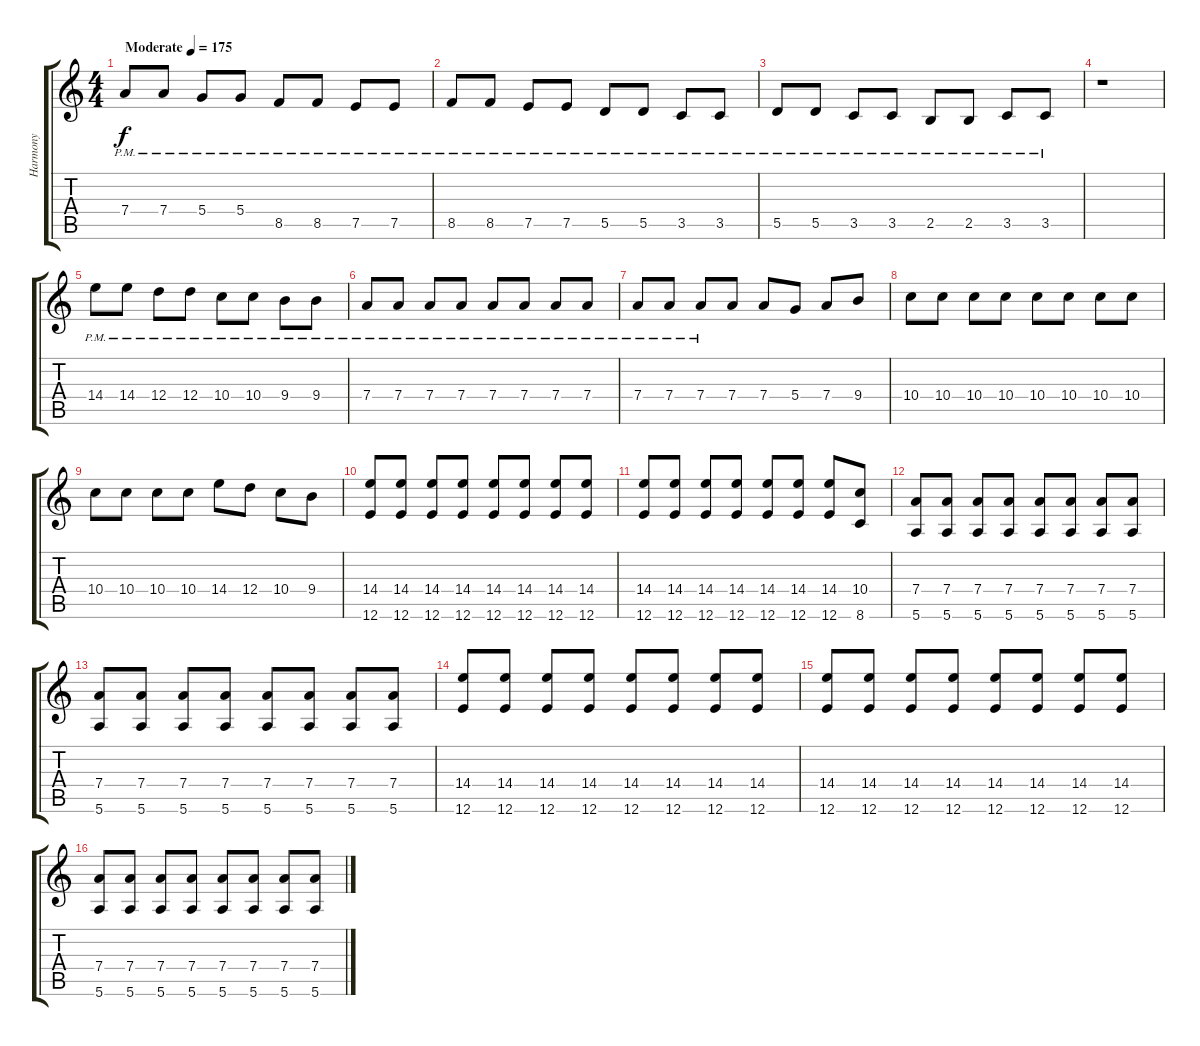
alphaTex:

\track ("Harmony" "Harmony") {instrument distortionguitar}
\staff {score tabs}
\tuning (E4 B3 G3 D3 A2 E2) {hide}
\ts (4 4)
\tempo (175 "Moderate")
\clef g2
\ks c
7.4{pm}.8{dy f instrument distortionguitar} 7.4{pm}.8 5.4{pm}.8 5.4{pm}.8 8.5{pm}.8 8.5{pm}.8 7.5{pm}.8 7.5{pm}.8 |
8.5{pm}.8 8.5{pm}.8 7.5{pm}.8 7.5{pm}.8 5.5{pm}.8 5.5{pm}.8 3.5{pm}.8 3.5{pm}.8 |
5.5{pm}.8 5.5{pm}.8 3.5{pm}.8 3.5{pm}.8 2.5{pm}.8 2.5{pm}.8 3.5{pm}.8 3.5{pm}.8 |
r.1 |
14.4{pm}.8 14.4{pm}.8 12.4{pm}.8 12.4{pm}.8 10.4{pm}.8 10.4{pm}.8 9.4{pm}.8 9.4{pm}.8 |
7.4{pm}.8 7.4{pm}.8 7.4{pm}.8 7.4{pm}.8 7.4{pm}.8 7.4{pm}.8 7.4{pm}.8 7.4{pm}.8 |
7.4{pm}.8 7.4{pm}.8 7.4{pm}.8 7.4.8 7.4.8 5.4.8 7.4.8 9.4.8 |
10.4.8 10.4.8 10.4.8 10.4.8 10.4.8 10.4.8 10.4.8 10.4.8 |
10.4.8 10.4.8 10.4.8 10.4.8 14.4.8 12.4.8 10.4.8 9.4.8 |
(14.4 12.6).8{balance 16} (14.4 12.6).8 (14.4 12.6).8 (14.4 12.6).8 (14.4 12.6).8 (14.4 12.6).8 (14.4 12.6).8 (14.4 12.6).8 |
(14.4 12.6).8 (14.4 12.6).8 (14.4 12.6).8 (14.4 12.6).8 (14.4 12.6).8 (14.4 12.6).8 (14.4 12.6).8 (10.4 8.6).8 |
(7.4 5.6).8 (7.4 5.6).8 (7.4 5.6).8 (7.4 5.6).8 (7.4 5.6).8 (7.4 5.6).8 (7.4 5.6).8 (7.4 5.6).8 |
(7.4 5.6).8 (7.4 5.6).8 (7.4 5.6).8 (7.4 5.6).8 (7.4 5.6).8 (7.4 5.6).8 (7.4 5.6).8 (7.4 5.6).8 |
(14.4 12.6).8 (14.4 12.6).8 (14.4 12.6).8 (14.4 12.6).8 (14.4 12.6).8 (14.4 12.6).8 (14.4 12.6).8 (14.4 12.6).8 |
(14.4 12.6).8 (14.4 12.6).8 (14.4 12.6).8 (14.4 12.6).8 (14.4 12.6).8 (14.4 12.6).8 (14.4 12.6).8 (14.4 12.6).8 |
(7.4 5.6).8 (7.4 5.6).8 (7.4 5.6).8 (7.4 5.6).8 (7.4 5.6).8 (7.4 5.6).8 (7.4 5.6).8 (7.4 5.6).8
